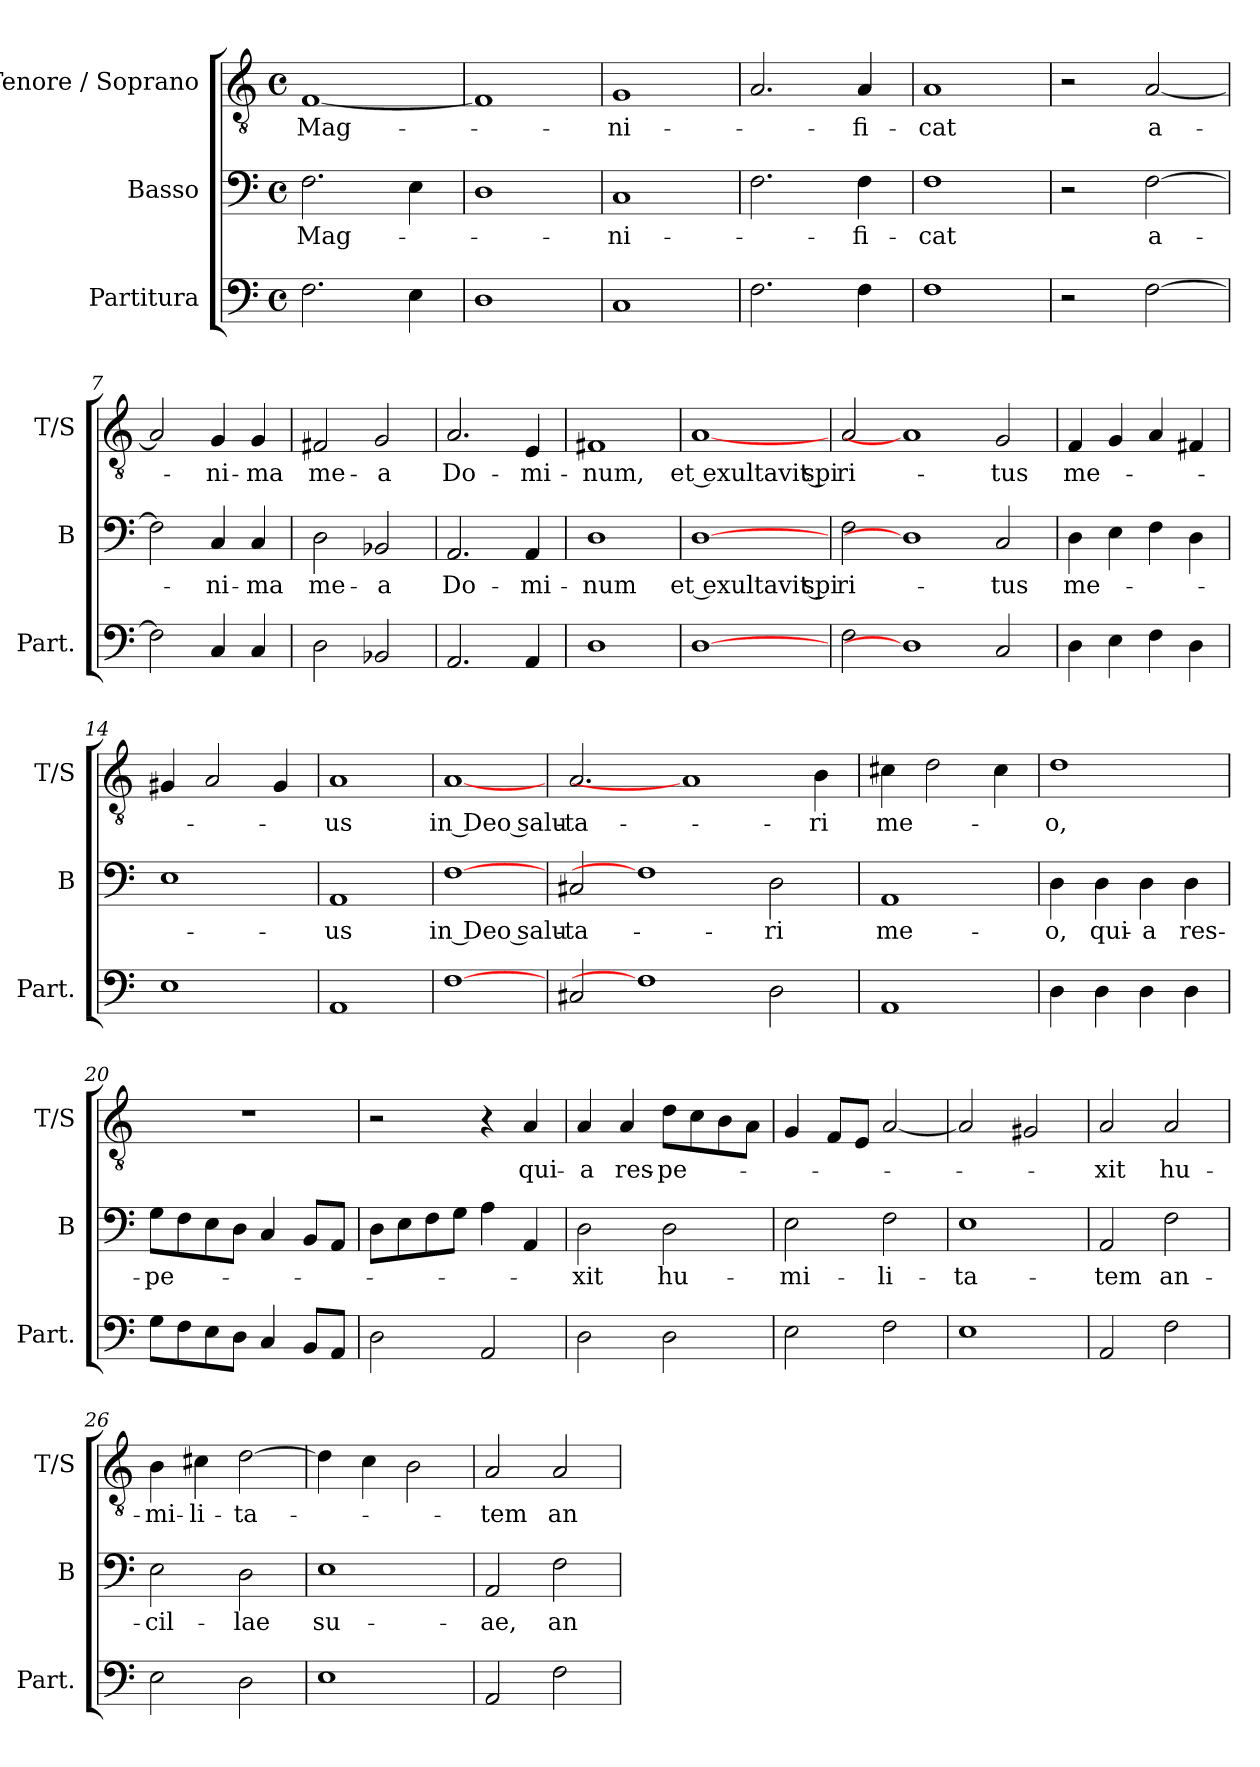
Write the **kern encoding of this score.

**kern	**kern	**text	**kern	**text
*part3	*part2	*part2	*part1	*part1
*staff3	*staff2	*staff2	*staff1	*staff1
*I"Partitura	*I"Basso	*	*I"Tenore / Soprano	*
*I'Part.	*I'B	*	*I'T/S	*
*clefF4	*clefF4	*	*clefGv2	*
*k[]	*k[]	*	*k[]	*
*M4/4	*M4/4	*	*M4/4	*
*met(c)	*met(c)	*	*met(c)	*
=1	=1	=1	=1	=1
2.F\	2.F\	Mag-	[1F	Mag-
4E\	4E\	.	.	.
=2	=2	=2	=2	=2
1D	1D	.	1F]	.
=3	=3	=3	=3	=3
1C	1C	-ni-	1G	-ni-
=4	=4	=4	=4	=4
2.F\	2.F\	.	2.A/	.
4F\	4F\	-fi-	4A/	-fi-
=5	=5	=5	=5	=5
1F	1F	-cat	1A	-cat
=6	=6	=6	=6	=6
2r	2r	.	2r	.
[2F\	[2F\	a-	[2A/	a-
=7	=7	=7	=7	=7
2F\]	2F\]	.	2A/]	.
4C/	4C/	-ni-	4G/	-ni-
4C/	4C/	-ma	4G/	-ma
=8	=8	=8	=8	=8
2D\	2D\	me-	2F#X/	me-
2BB-X>/	2BB-X/	-a	2G/	-a
=9	=9	=9	=9	=9
2.AA/	2.AA/	Do-	2.A/	Do-
4AA/	4AA/	-mi-	4E/	-mi-
=10	=10	=10	=10	=10
1D	1D	-num	1F#X	-num,
=11	=11	=11	=11	=11
[1D	[1D	et exultavit spi-	[1A	et exultavit spi-
=12	=12	=12	=12	=12
2F\	2F\	-ri-	2A/	-ri-
1D]	1D]	.	1A]	.
2C/	2C/	-tus	2G/	-tus
=13	=13	=13	=13	=13
4D\	4D\	me-	4F/	me-
4E\	4E\	.	4G/	.
4F\	4F\	.	4A/	.
4D\	4D\	.	4F#X/	.
=14	=14	=14	=14	=14
1E	1E	.	4G#X/	.
.	.	.	2A/	.
.	.	.	4G#/	.
=15	=15	=15	=15	=15
1AA	1AA	-us	1A	-us
=16	=16	=16	=16	=16
[1F	[1F	in Deo salu-	[1A	in Deo salu-
=17	=17	=17	=17	=17
2C#X>/	2C#X/	-ta-	2.A/	-ta-
1F]	1F]	.	.	.
.	.	.	1A]	.
2D\	2D\	-ri	.	.
.	.	.	4B\	-ri
=18	=18	=18	=18	=18
1AA	1AA	me-	4c#X\	me-
.	.	.	2d\	.
.	.	.	4c#\	.
=19	=19	=19	=19	=19
4D\	4D\	-o,	1d	-o,
4D\	4D\	qui-	.	.
4D\	4D\	-a	.	.
4D\	4D\	res-	.	.
=20	=20	=20	=20	=20
8G\L	8G\L	-pe-	1r	.
8F\	8F\	.	.	.
8E\	8E\	.	.	.
8D\J	8D\J	.	.	.
4C/	4C/	.	.	.
8BB/L	8BB/L	.	.	.
8AA/J	8AA/J	.	.	.
=21	=21	=21	=21	=21
2D\	8D\L	.	2r	.
.	8E\	.	.	.
.	8F\	.	.	.
.	8G\J	.	.	.
2AA/	4A\	.	4r	.
.	4AA/	.	4A/	qui-
=22	=22	=22	=22	=22
2D\	2D\	-xit	4A/	-a
.	.	.	4A/	res-
2D\	2D\	hu-	8d\L	-pe-
.	.	.	8c\	.
.	.	.	8B\	.
.	.	.	8A\J	.
=23	=23	=23	=23	=23
2E\	2E\	-mi-	4G/	.
.	.	.	8F/L	.
.	.	.	8E/J	.
2F\	2F\	-li-	[2A/	.
=24	=24	=24	=24	=24
1E	1E	-ta-	2A/]	.
.	.	.	2G#X/	.
=25	=25	=25	=25	=25
2AA/	2AA/	-tem	2A/	-xit
2F\	2F\	an-	2A/	hu-
=26	=26	=26	=26	=26
2E\	2E\	-cil-	4B\	-mi-
.	.	.	4c#X\	-li-
2D\	2D\	-lae	[2d\	-ta-
=27	=27	=27	=27	=27
1E	1E	su-	4d\]	.
.	.	.	4c\	.
.	.	.	2B\	.
=28	=28	=28	=28	=28
2AA/	2AA/	-ae,	2A/	-tem
2F\	2F\	an-	2A/	an-
=	=	=	=	=
*-	*-	*-	*-	*-
